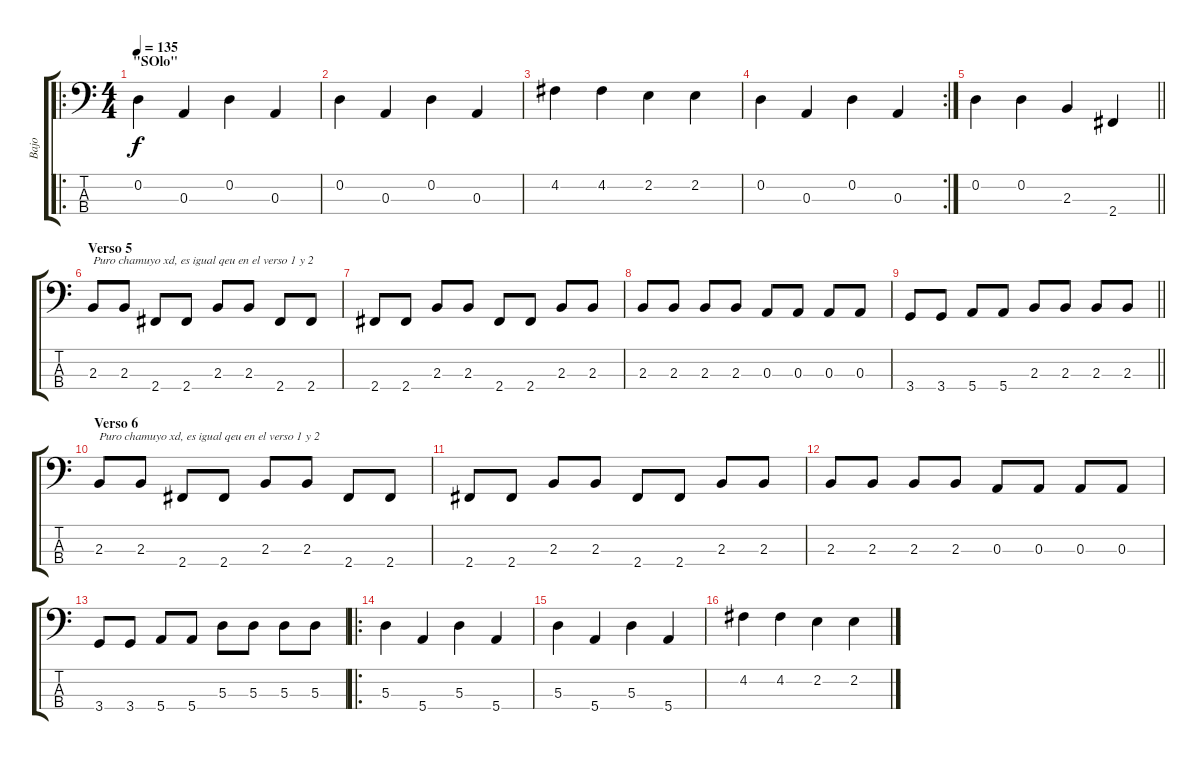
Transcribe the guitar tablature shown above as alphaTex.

\track ("Bajo" "Bajo") {instrument electricbassfinger}
\staff {score tabs}
\tuning (G2 D2 A1 E1) {hide}
\ro
\ts (4 4)
\section ("" "\"SOlo\"")
\tempo 135
\clef f4
\ks c
0.2.4{dy f} 0.3.4 0.2.4 0.3.4 |
0.2.4 0.3.4 0.2.4 0.3.4 |
4.2.4 4.2.4 2.2.4 2.2.4 |
\rc 2
0.2.4 0.3.4 0.2.4 0.3.4 |
\barLineRight lightlight
0.2.4 0.2.4 2.3.4 2.4.4 |
\section ("" "Verso 5")
2.3.8{txt "Puro chamuyo xd, es igual qeu en el verso 1 y 2"} 2.3.8 2.4.8 2.4.8 2.3.8 2.3.8 2.4.8 2.4.8 |
2.4.8 2.4.8 2.3.8 2.3.8 2.4.8 2.4.8 2.3.8 2.3.8 |
2.3.8 2.3.8 2.3.8 2.3.8 0.3.8 0.3.8 0.3.8 0.3.8 |
\barLineRight lightlight
3.4.8 3.4.8 5.4.8 5.4.8 2.3.8 2.3.8 2.3.8 2.3.8 |
\section ("" "Verso 6")
2.3.8{txt "Puro chamuyo xd, es igual qeu en el verso 1 y 2"} 2.3.8 2.4.8 2.4.8 2.3.8 2.3.8 2.4.8 2.4.8 |
2.4.8 2.4.8 2.3.8 2.3.8 2.4.8 2.4.8 2.3.8 2.3.8 |
2.3.8 2.3.8 2.3.8 2.3.8 0.3.8 0.3.8 0.3.8 0.3.8 |
3.4.8 3.4.8 5.4.8 5.4.8 5.3.8 5.3.8 5.3.8 5.3.8 |
\ro
5.3.4 5.4.4 5.3.4 5.4.4 |
5.3.4 5.4.4 5.3.4 5.4.4 |
4.2.4 4.2.4 2.2.4 2.2.4
